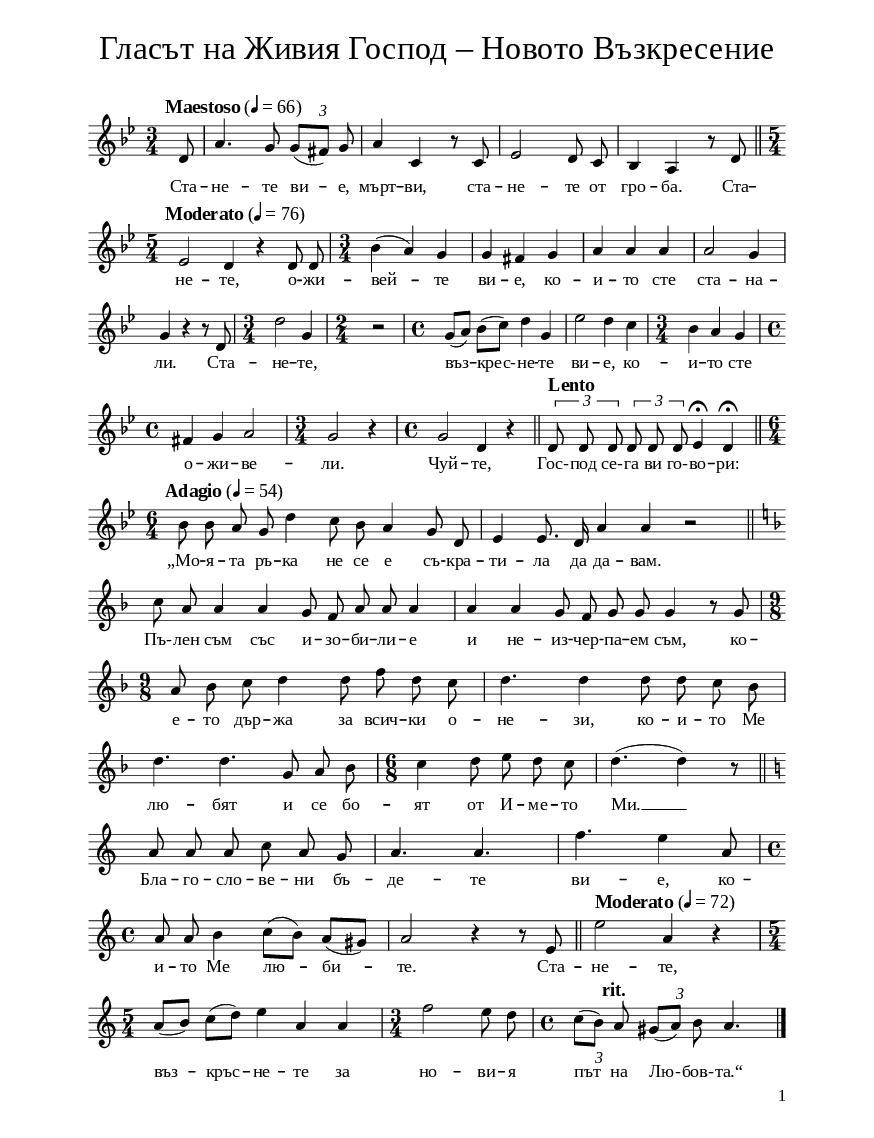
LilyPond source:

\version "2.24.2"

% include paper part and global functions
\include "include/globals.ily"

\bookpart {
  \label #'ref190
  \tocItem \markup "Гласът на Живия Господ"
  \paper {
    print-all-headers = ##t
    print-page-number = ##t
    print-first-page-number = ##t

    % put page numbers on the bottom
    oddHeaderMarkup = \markup ""
    evenHeaderMarkup = \markup ""
    oddFooterMarkup = \markup
    \fill-line {
      ""
      \if \should-print-page-number \fromproperty #'page:page-number-string
    }
    evenFooterMarkup = \markup
    \fill-line {
      \if \should-print-page-number \fromproperty #'page:page-number-string
      ""
    }

    left-margin = 1.5\cm
    right-margin = 1.5\cm
    top-margin = 1.6\cm
    bottom-margin = 1.2\cm
    ragged-bottom = ##t % do not spread the staves to fill the whole vertical space

    % change distance between staves
    system-system-spacing =
    #'((basic-distance . 8)
       (minimum-distance . 6)
       (padding . 1)
       (stretchability . 12))
  }
  \score {
    \include "include/score-layout.ily"

    \new Voice \absolute {
      \clef treble
      \key g \minor
      \time 3/4
      \tempoFunc "Maestoso" 4 "66"

      \partial 8
      d'8 | % 2
      a'4. g'8 \once \omit TupletBracket \tuplet 3/2 {
        g'8 ( [ fis'8 ])  g'8
      }
      | % 3
      a'4 c'4 r8 c'8 | % 4
      es'2 \autoBeamOff d'8 c'8  | % 5
      bes4 a4 r8 d'8 \bar "||" \break | % 6
      \time 5/4  | % 6
      \tempoFunc "Moderato" 4 "76"
      es'2 d'4 r4 d'8 d'8 | % 7
      \time 3/4  | % 7
      bes'4 ( a'4 ) g'4 | % 8
      g'4 fis'4 g'4 | % 9
      a'4 a'4 a'4 |
      a'2 g'4 \break  | % 11
      g'4 r4 r8 d'8 | % 12
      \time 3/4  | % 12
      d''2 g'4 | \time 2/4 r2 |  % 13
      \time 4/4 g'8 ( [ a'8 ) ]  bes'8 ( [  c''8 )
      ]  d''4 g'4 |  % 14
      es''2  d''4  c''4 | % 15
      \time 3/4  | % 15
      bes'4 a'4 g'4 \break | % 16
      \time 4/4  | % 16
      fis'4 g'4 a'2 | % 17
      \time 3/4  | % 17
      g'2 r4 | % 18
      \time 4/4  | % 18
      g'2 d'4 r4 \bar "||"
      \autoBeamOff
      \tempo "Lento"
      \times 2/3  {
        d'8  d'8 d'8
      }
      \times 2/3  {
        d'8 d'8 d'8
      }
      es'4 ^\fermata d'4 ^\fermata \bar "||"
      \break |
      \tempoFunc "Adagio" 4 "54"
      \time 6/4
      bes'8  bes'8 a'8 g'8
      d''4  c''8  bes'8  % 21
      a'4 g'8 d'8 | es'4 es'8. d'16 a'4 a'4 r2 \break \bar "||" | % 23

      \key f \major
      c''8 a'8 a'4 a'4  g'8 f'8 a'8 a'8 a'4 | % 25
      a'4 a'4 g'8 f'8 g'8 g'8 g'4 r8 g'8 | \break  % 27
      \time 9/8
      \autoBeamOff
      a'8  bes'8  c''8  d''4
      d''8 f''8  d''8  c''8 | d''4.
      d''4  d''8
      d''8  c''8  bes'8 | \break
      d''4.
      d''4. g'8 a'8  bes'8 |
      \time 6/8
      c''4  d''8 e''8  d''8  c''8 |  d''4. (d''4) r8 | \bar "||" \break
      \key a \minor
      \autoBeamOff a'8 a'8 a'8 c''8 a'8 g'8 | a'4. a'4. |
      f''4.  e''4 a'8  | \break
      \time 4/4  | % 35
      a'8 a'8  b'4  c''8 ( [
      b'8 ) ] a'8 ( [ gis'8 ) ] | % 36
      a'2 r4 r8 e'8 \bar "||"
      | % 37
      | % 37
      \tempoFunc "Moderato" 4 "72"
      e''2 a'4 r4 |  \break  % 38

      \autoBeamOn

      \time 5/4 a'8 (  [ b'8] )   c''8 (  [ d''8] )  e''4 a'4  a'4 |
      \time 3/4
      f''2  \autoBeamOff e''8  d''8 |
      \time 4/4
      \tweak direction #up \once \omit TupletBracket \times 2/3 {
        \once \override Slur.positions = #'(1 . 1)
        \tempo "         rit." c''8   ( [  b'8 ) ]  a'8
      }
      \once \omit TupletBracket \times 2/3 {
        gis'8 ( [  a'8
        ) ] b'8
      }
      a'4.
      \bar "|."

    }

    \addlyrics {
      Ста -- не -- те ви -- е, мърт --
      ви, ста -- не -- те от гро -- ба.
      Ста -- не -- те, о -- жи -- вей --
      те ви -- е, ко -- и -- то сте ста --
      на -- ли. Ста -- не -- те, въз --
      "крес-" -- не -- те ви -- е, ко -- и
      -- то сте о -- жи -- ве -- ли. Чуй --
      те, "Гос-" -- под "се-" -- га ви "го-" --
      во -- ри: „Мо -- я -- та ръ -- ка
      не се е съ -- кра -- ти -- ла да
      да -- вам. "Пъ-" -- лен съм със и --
      зо -- би -- ли -- е и не -- из -- чер
      -- па -- ем съм, ко -- е -- то дър --
      жа за всич -- ки о -- не -- зи, ко
      -- и -- то Ме лю -- бят и се бо --
      ят от И -- ме -- то Ми. __ Бла -- го --
      сло -- ве -- ни бъ -- де -- те ви --
      е, ко -- и -- то Ме лю -- би
      -- те. Ста -- не -- те, въз --
      кръс -- не -- те за но -- ви -- я
      път на "Лю-" -- "бов-" -- та.“}

      \header {
        title = \titleFunc "Гласът на Живия Господ – Новото Възкресение" " Glasăt na Živija Gospod – Novoto Văzkresenie"
      }

      \midi{}

    } % score

  } % bookpart

  % Più mosso
  %
